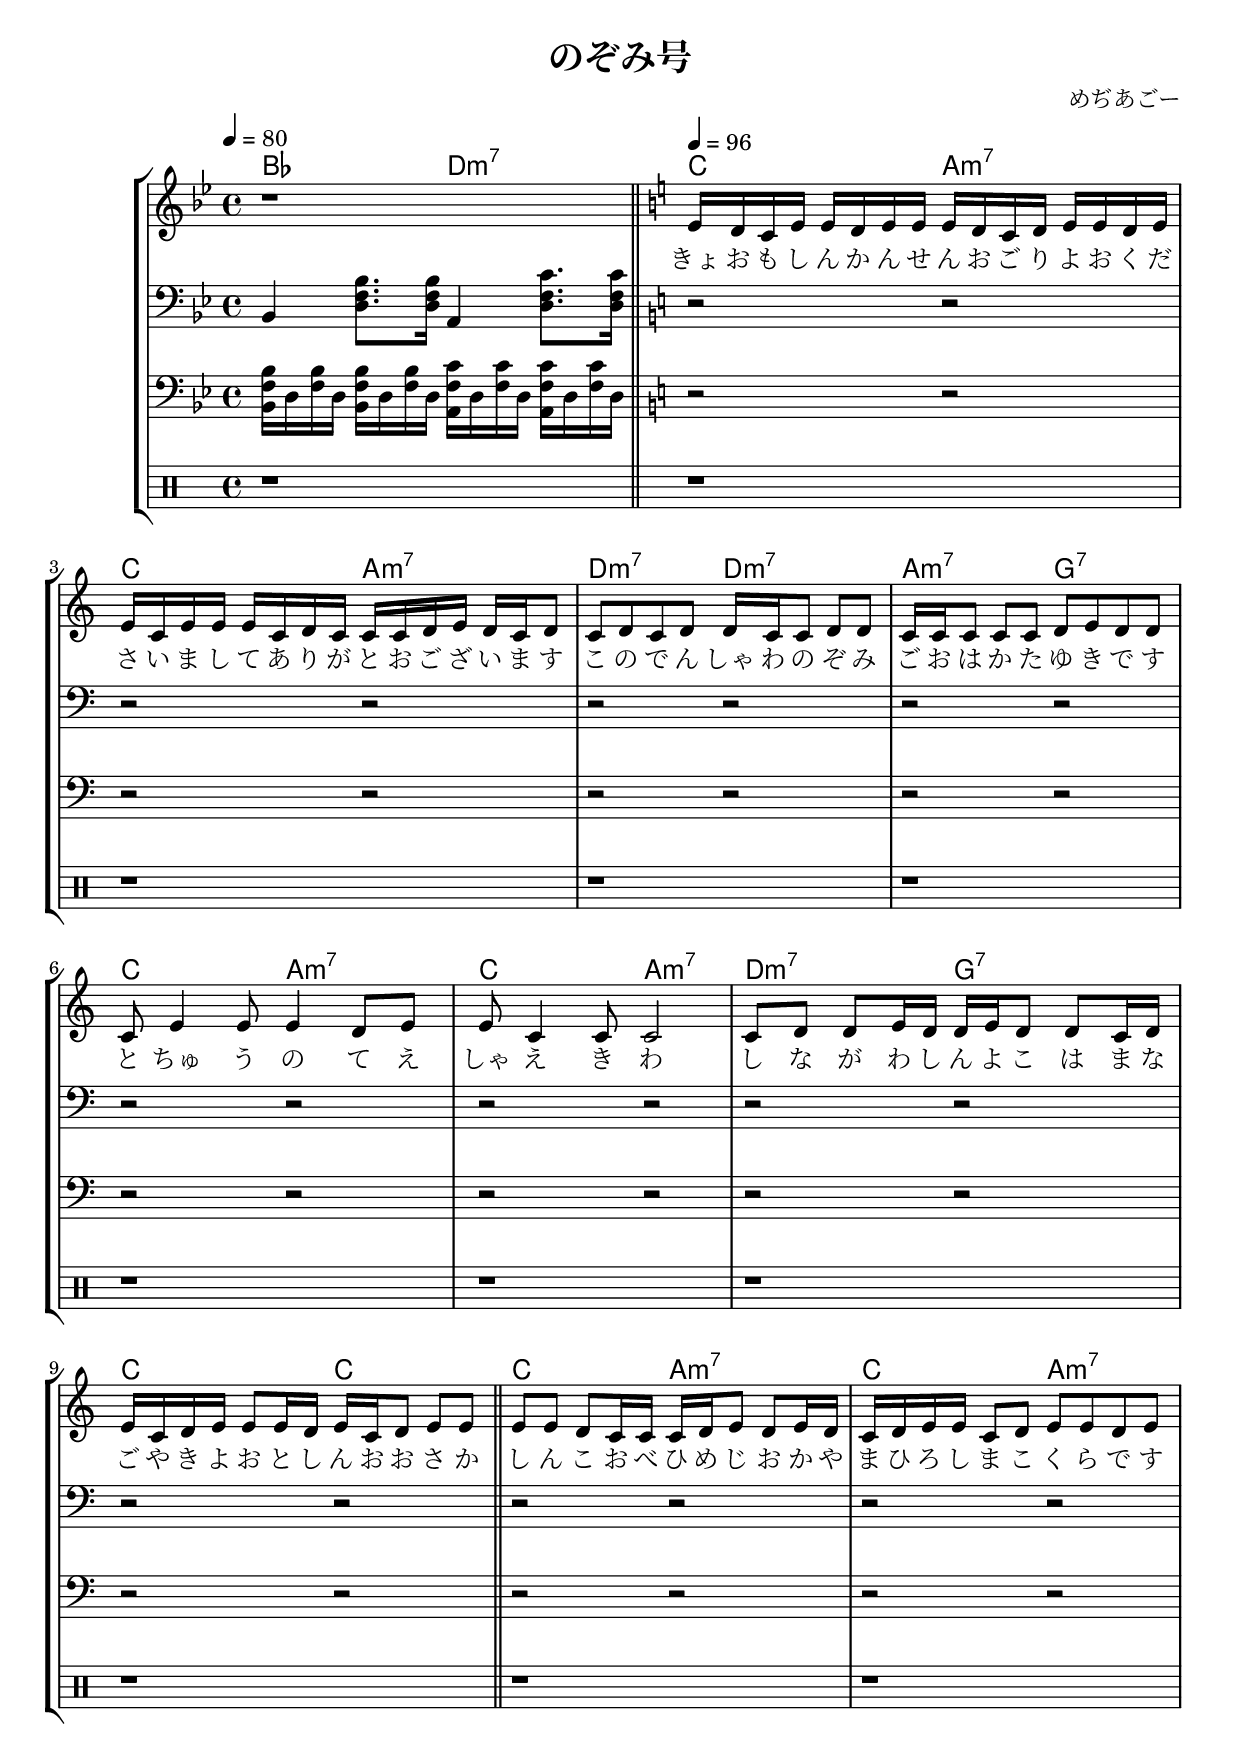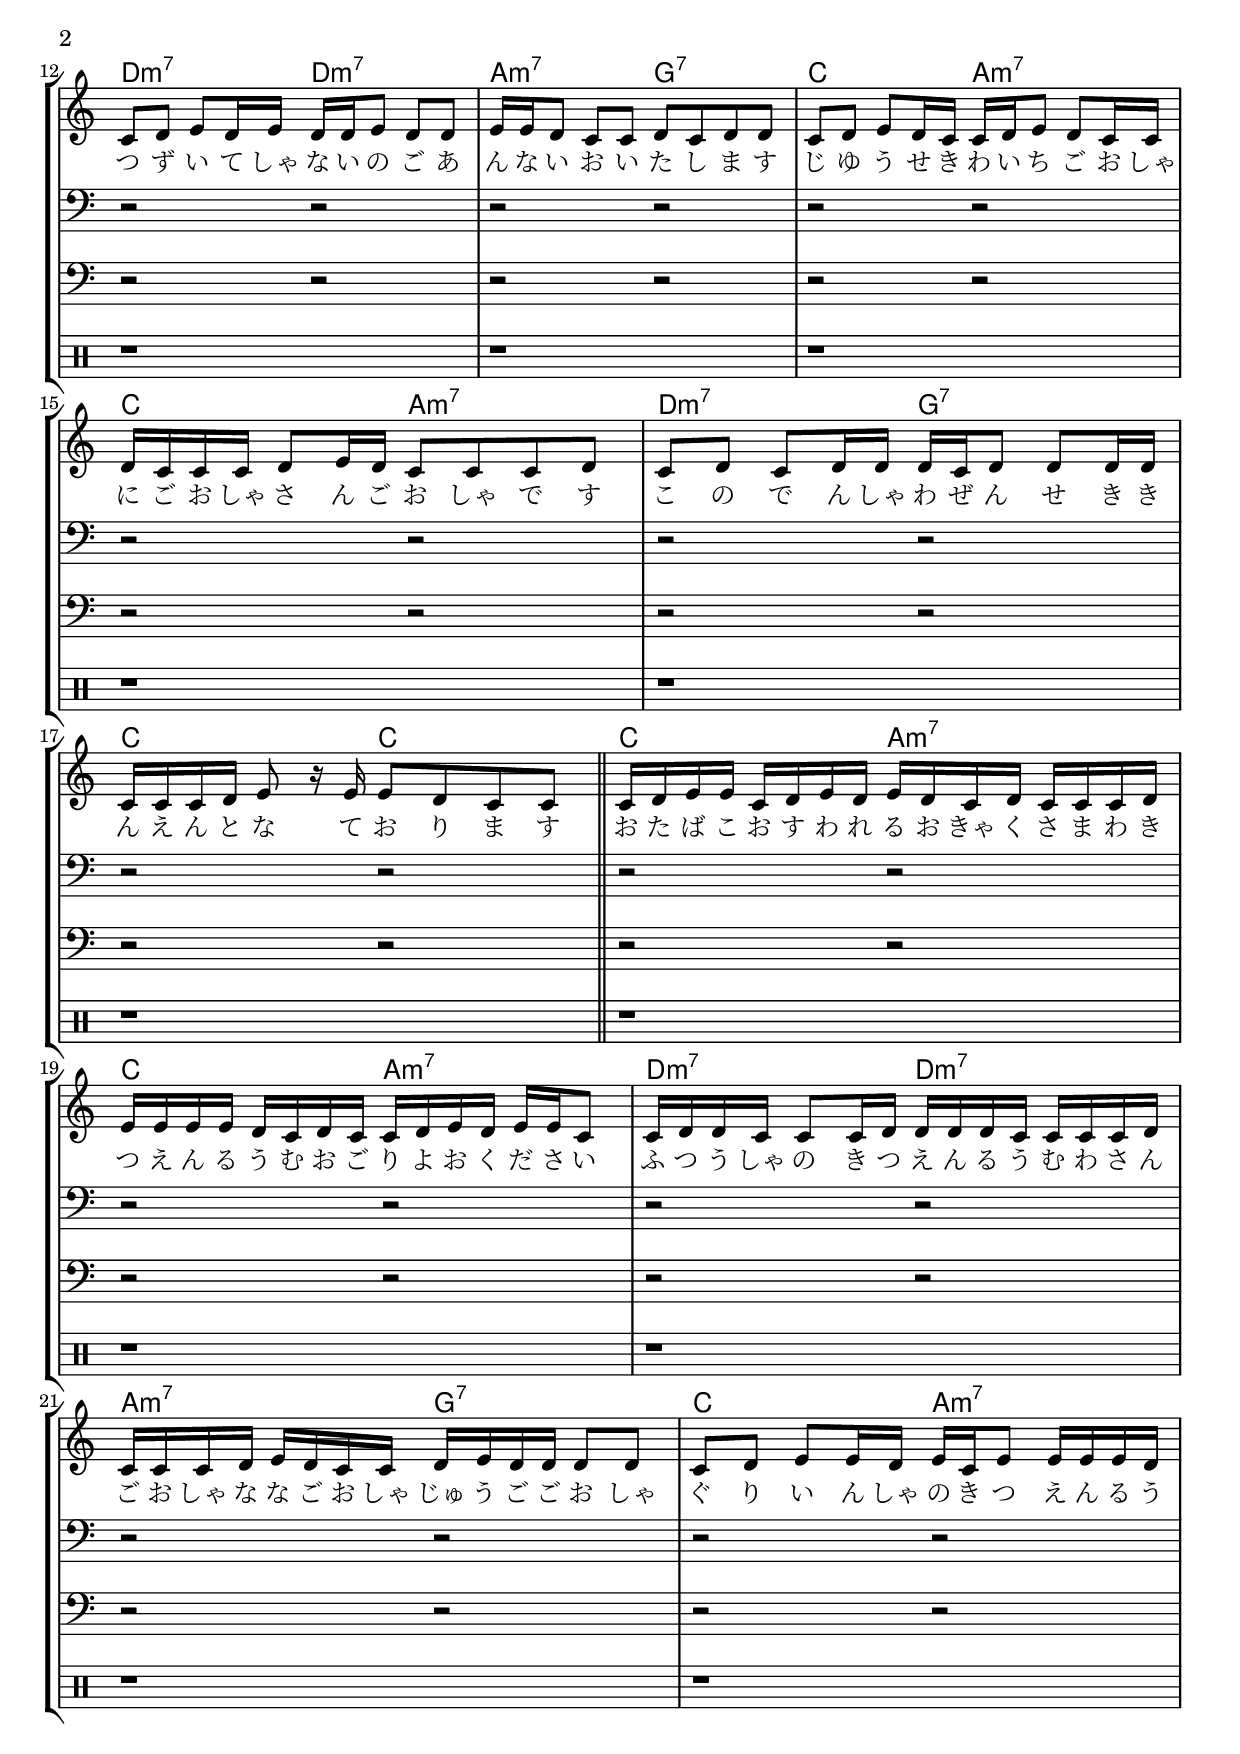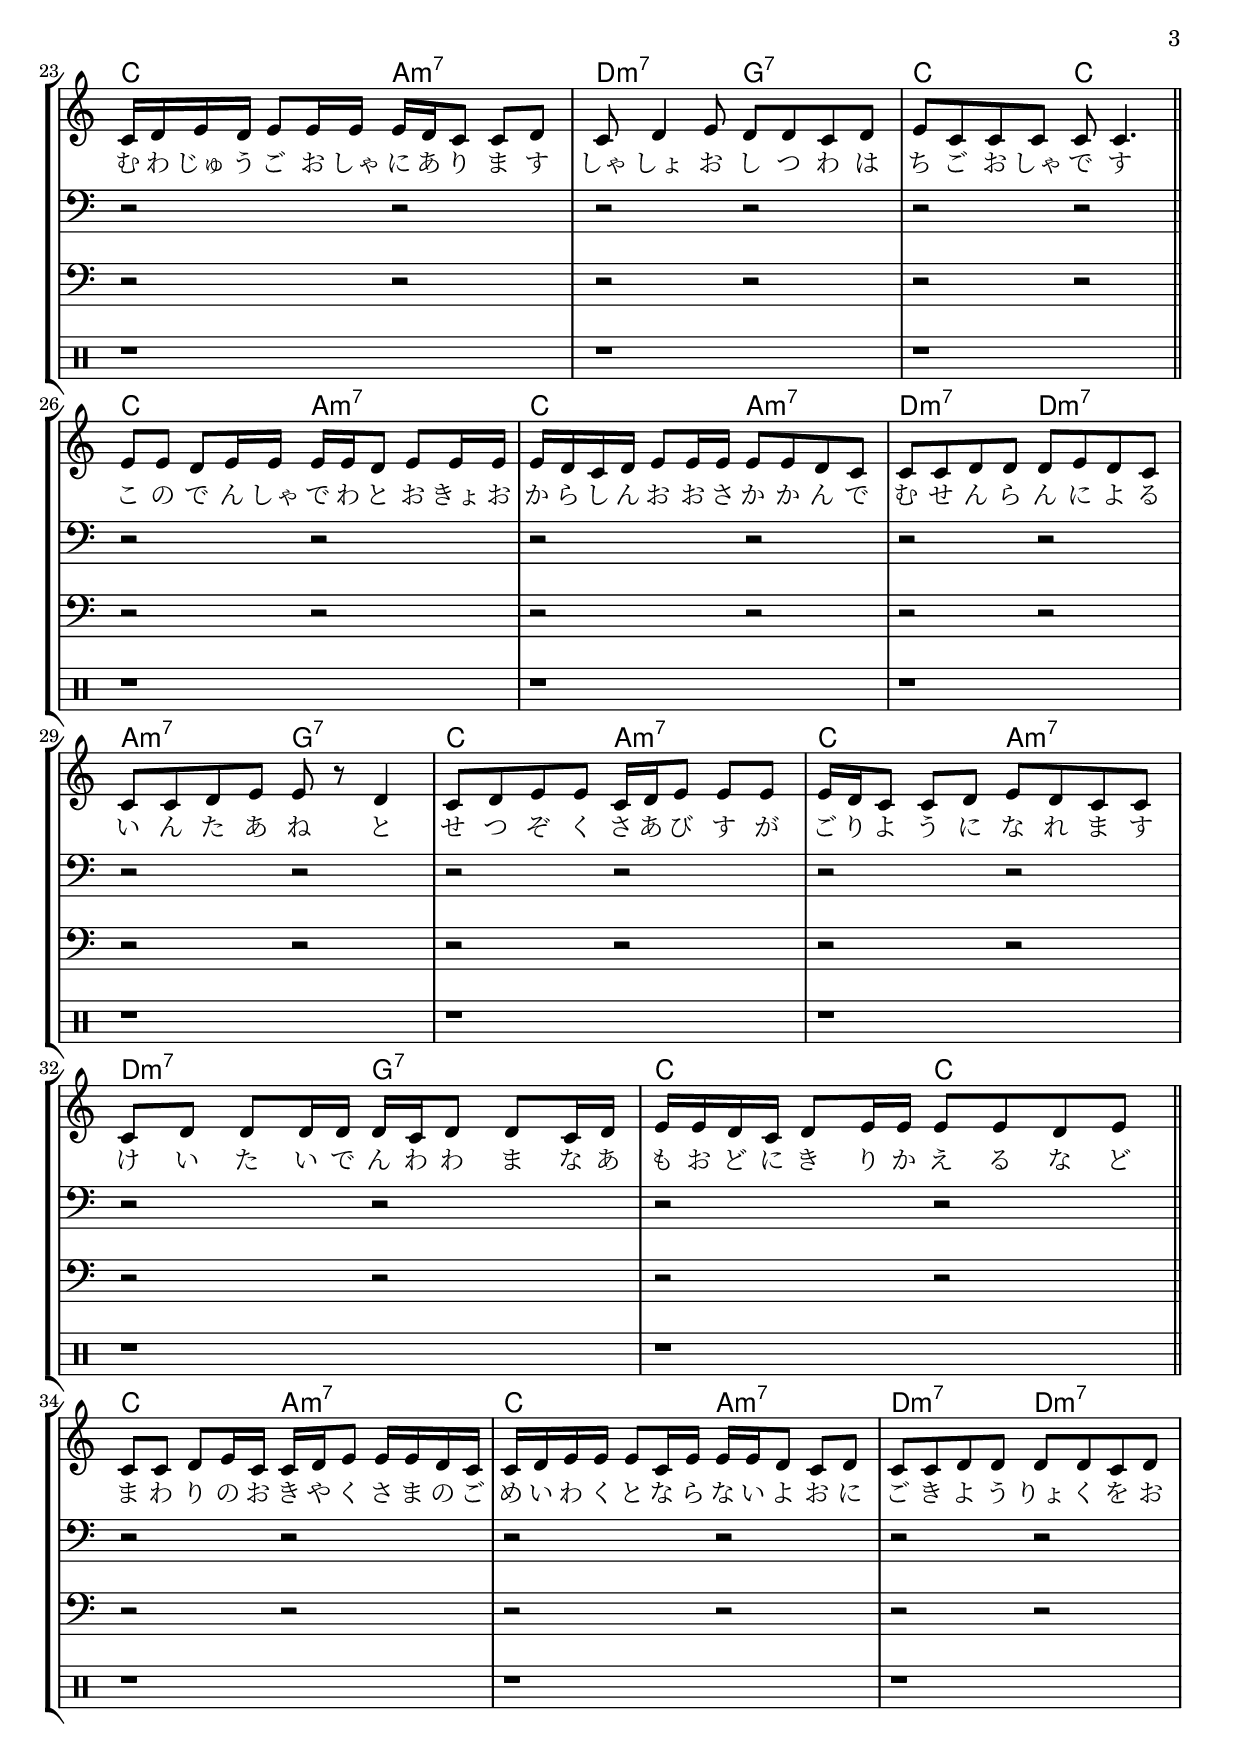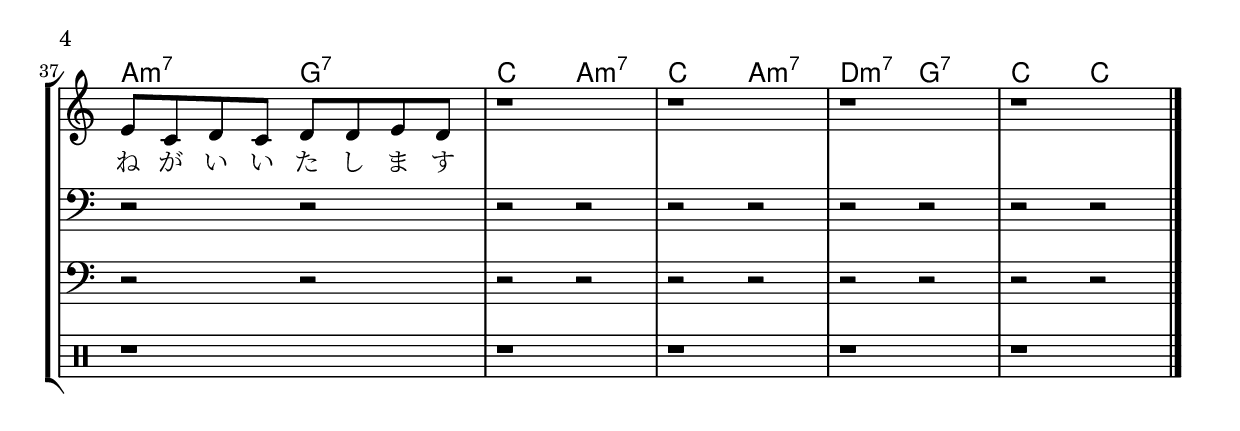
\version "2.12.1"

\header {
	title = \markup {のぞみ号}
	composer = \markup \center-column {めぢあごー}
}

harmony = \chordmode {
	bes2 d:min7 

	c a:min7 c a:min7 d:min7 d:min7 a:min7 g:7 c a:min7 c a:min7 d:min7 g:7 c c 

	c a:min7 c a:min7 d:min7 d:min7 a:min7 g:7 c a:min7 c a:min7 d:min7 g:7 c c 

	c a:min7 c a:min7 d:min7 d:min7 a:min7 g:7 c a:min7 c a:min7 d:min7 g:7 c c 

	c a:min7 c a:min7 d:min7 d:min7 a:min7 g:7 c a:min7 c a:min7 d:min7 g:7 c c 

	c a:min7 c a:min7 d:min7 d:min7 a:min7 g:7 c a:min7 c a:min7 d:min7 g:7 c c 
}

melody = {
	\key bes \major
	\tempo 4 = 80
	r1   
	\set Staff.midiInstrument = #"fss0.35"
		\key c \major
	\tempo 4 = 96
 e'16  d'16  c'16  e'16  e'16  d'16  e'16  e'16  e'16  d'16  c'16  d'16  e'16  e'16  d'16  e'16 
	e'16  c'16  e'16  e'16  e'16  c'16  d'16  c'16  c'16  c'16  d'16  e'16  d'16  c'16  d'8 
	c'8  d'8  c'8  d'8  d'16  c'16  c'8  d'8  d'8 
	c'16  c'16  c'8  c'8  c'8  d'8  e'8  d'8  d'8 
	c'8  e'4  e'8  e'4  d'8  e'8 
	e'8  c'4  c'8  c'2 
	c'8  d'8  d'8  e'16  d'16  d'16  e'16  d'8  d'8  c'16  d'16 
	e'16  c'16  d'16  e'16  e'8  e'16  d'16  e'16  c'16  d'8  e'8  e'8
	\set Staff.midiInstrument = #"fss0.35"
	 e'8  e'8  d'8  c'16  c'16  c'16  d'16  e'8  d'8  e'16  d'16 
	c'16  d'16  e'16  e'16  c'8  d'8  e'8  e'8  d'8  e'8 
	c'8  d'8  e'8  d'16  e'16  d'16  d'16  e'8  d'8  d'8 
	e'16  e'16  d'8  c'8  c'8  d'8  c'8  d'8  d'8 
	c'8  d'8  e'8  d'16  c'16  c'16  d'16  e'8  d'8  c'16  c'16 
	d'16  c'16  c'16  c'16  d'8  e'16  d'16  c'8  c'8  c'8  d'8 
	c'8  d'8  c'8  d'16  d'16  d'16  c'16  d'8  d'8  d'16  d'16 
	c'16  c'16  c'16  d'16  e'8  r16  e'16  e'8  d'8  c'8  c'8
	\set Staff.midiInstrument = #"fss0.35"
	 c'16  d'16  e'16  e'16  c'16  d'16  e'16  d'16  e'16  d'16  c'16  d'16  c'16  c'16  c'16  d'16 
	e'16  e'16  e'16  e'16  d'16  c'16  d'16  c'16  c'16  d'16  e'16  d'16  e'16  e'16  c'8 
	c'16  d'16  d'16  c'16  c'8  c'16  d'16  d'16  d'16  d'16  c'16  c'16  c'16  c'16  d'16 
	c'16  c'16  c'16  d'16  e'16  d'16  c'16  c'16  d'16  e'16  d'16  d'16  d'8  d'8 
	c'8  d'8  e'8  e'16  d'16  e'16  c'16  e'8  e'16  e'16  e'16  d'16 
	c'16  d'16  e'16  d'16  e'8  e'16  e'16  e'16  d'16  c'8  c'8  d'8 
	c'8  d'4  e'8  d'8  d'8  c'8  d'8 
	e'8  c'8  c'8  c'8  c'8  c'4.
	\set Staff.midiInstrument = #"fss0.35"
	 e'8  e'8  d'8  e'16  e'16  e'16  e'16  d'8  e'8  e'16  e'16 
	e'16  d'16  c'16  d'16  e'8  e'16  e'16  e'8  e'8  d'8  c'8 
	c'8  c'8  d'8  d'8  d'8  e'8  d'8  c'8 
	c'8  c'8  d'8  e'8  e'8  r8  d'4 
	c'8  d'8  e'8  e'8  c'16  d'16  e'8  e'8  e'8 
	e'16  d'16  c'8  c'8  d'8  e'8  d'8  c'8  c'8 
	c'8  d'8  d'8  d'16  d'16  d'16  c'16  d'8  d'8  c'16  d'16 
	e'16  e'16  d'16  c'16  d'8  e'16  e'16  e'8  e'8  d'8  e'8
	\set Staff.midiInstrument = #"fss0.35"
	 c'8  c'8  d'8  e'16  c'16  c'16  d'16  e'8  e'16  e'16  d'16  c'16 
	c'16  d'16  e'16  e'16  e'8  c'16  e'16  e'16  e'16  d'8  c'8  d'8 
	c'8  c'8  d'8  d'8  d'8  d'8  c'8  d'8 
	e'8  c'8  d'8  c'8  d'8  d'8  e'8  d'8
	r1 r1 r1 r1 	\bar "|."
}

words = \lyricmode {
	
	きょ  お  も  し  ん  か  ん  せ  ん  お  ご  り  よ  お  く  だ  さ  い  ま  し  て  あ  り  が  と  お  ご  ざ  い  ま  す  こ  の  で  ん  しゃ  わ  の  ぞ  み  ご  お  は  か  た  ゆ  き  で  す  と  ちゅ  う  の  て  え  しゃ  え  き  わ  し  な  が  わ  し  ん  よ  こ  は  ま  な  ご  や  き  よ  お  と  し  ん  お  お  さ  か  
	し  ん  こ  お  べ  ひ  め  じ  お  か  や  ま  ひ  ろ  し  ま  こ  く  ら  で  す  つ  ず  い  て  しゃ  な  い  の  ご  あ  ん  な  い  お  い  た  し  ま  す  じ  ゆ  う  せ  き  わ  い  ち  ご  お  しゃ  に  ご  お  しゃ  さ  ん  ご  お  しゃ  で  す  こ  の  で  ん  しゃ  わ  ぜ  ん  せ  き  き  ん  え  ん  と  な  て  お  り  ま  す  
	お  た  ば  こ  お  す  わ  れ  る  お  きゃ  く  さ  ま  わ  き  つ  え  ん  る  う  む  お  ご  り  よ  お  く  だ  さ  い  ふ  つ  う  しゃ  の  き  つ  え  ん  る  う  む  わ  さ  ん  ご  お  しゃ  な  な  ご  お  しゃ  じゅ  う  ご  ご  お  しゃ  ぐ  り  い  ん  しゃ  の  き  つ  え  ん  る  う  む  わ  じゅ  う  ご  お  しゃ  に  あ  り  ま  す  しゃ  しょ  お  し  つ  わ  は  ち  ご  お  しゃ  で  す  
	こ  の  で  ん  しゃ  で  わ  と  お  きょ  お  か  ら  し  ん  お  お  さ  か  か  ん  で  む  せ  ん  ら  ん  に  よ  る  い  ん  た  あ  ね  と  せ  つ  ぞ  く  さ  あ  び  す  が  ご  り  よ  う  に  な  れ  ま  す  け  い  た  い  で  ん  わ  わ  ま  な  あ  も  お  ど  に  き  り  か  え  る  な  ど  
	ま  わ  り  の  お  き  や  く  さ  ま  の  ご  め  い  わ  く  と  な  ら  な  い  よ  お  に  ご  き  よ  う  りょ  く  を  お  ね  が  い  い  た  し  ま  す  
}

tempochange = {
	\tempo 4 = 80
	r1 \bar "||"
	\tempo 4 = 96
	r1 | r1 | r1 | r1 | r1 | r1 | r1 | r1 \bar "||"
	\tempo 4 = 96
	r1 | r1 | r1 | r1 | r1 | r1 | r1 | r1 \bar "||"
	\tempo 4 = 96
	r1 | r1 | r1 | r1 | r1 | r1 | r1 | r1 \bar "||"
	\tempo 4 = 96
	r1 | r1 | r1 | r1 | r1 | r1 | r1 | r1 \bar "||"
	\tempo 4 = 96
	r1 | r1 | r1 | r1 | r1 | r1 | r1 | r1 \bar "|."
}

mainacc = {
	\clef bass
	\set Staff.midiInstrument = #"Music box"
	\key bes \major
	\tempo 4 = 80
	bes,4 <d f bes>8. <d f bes>16
	a,4 <d f c'>8. <d f c'>16
	\bar "||"

	\set Staff.midiInstrument = #"Acoustic grand"
	\key c \major
	\tempo 4 = 96
	r2
	r2
	r2
	r2
	r2
	r2
	r2
	r2
	r2
	r2
	r2
	r2
	r2
	r2
	r2
	r2
	\bar "||"

	\set Staff.midiInstrument = #"Acoustic grand"
	r2
	r2
	r2
	r2
	r2
	r2
	r2
	r2
	r2
	r2
	r2
	r2
	r2
	r2
	r2
	r2
	\bar "||"

	\set Staff.midiInstrument = #"Acoustic grand"
	r2
	r2
	r2
	r2
	r2
	r2
	r2
	r2
	r2
	r2
	r2
	r2
	r2
	r2
	r2
	r2
	\bar "||"

	\set Staff.midiInstrument = #"Acoustic grand"
	r2
	r2
	r2
	r2
	r2
	r2
	r2
	r2
	r2
	r2
	r2
	r2
	r2
	r2
	r2
	r2
	\bar "||"

	\set Staff.midiInstrument = #"Acoustic grand"
	r2
	r2
	r2
	r2
	r2
	r2
	r2
	r2
	r2
	r2
	r2
	r2
	r2
	r2
	r2
	r2
	\bar "|."
}

subacc = {
	\clef bass
	\set Staff.midiInstrument = #"Music box"
	\key bes \major
	\tempo 4 = 80
	<bes, f bes>16 d16 <f bes>16 d16   <bes, f bes>16 d16 <f bes>16 d16
	<a, f c'>16 d16 <f c'>16 d16   <a, f c'>16 d16 <f c'>16 d16
	\bar "||"

	\set Staff.midiInstrument = #"Acoustic grand"
	\key c \major
	\tempo 4 = 96
	r2
	r2
	r2
	r2
	r2
	r2
	r2
	r2
	r2
	r2
	r2
	r2
	r2
	r2
	r2
	r2
	\bar "||"

	\set Staff.midiInstrument = #"Acoustic grand"
	r2
	r2
	r2
	r2
	r2
	r2
	r2
	r2
	r2
	r2
	r2
	r2
	r2
	r2
	r2
	r2
	\bar "||"

	\set Staff.midiInstrument = #"Acoustic grand"
	r2
	r2
	r2
	r2
	r2
	r2
	r2
	r2
	r2
	r2
	r2
	r2
	r2
	r2
	r2
	r2
	\bar "||"

	\set Staff.midiInstrument = #"Acoustic grand"
	r2
	r2
	r2
	r2
	r2
	r2
	r2
	r2
	r2
	r2
	r2
	r2
	r2
	r2
	r2
	r2
	\bar "||"

	\set Staff.midiInstrument = #"Acoustic grand"
	r2
	r2
	r2
	r2
	r2
	r2
	r2
	r2
	r2
	r2
	r2
	r2
	r2
	r2
	r2
	r2
	\bar "|."
}

percA = {
	\drummode {
	r1 \bar "||"
	r1 |r1 |r1 |r1 |r1 |r1 |r1 |r1 \bar "||"
	r1 |r1 |r1 |r1 |r1 |r1 |r1 |r1 \bar "||"
	r1 |r1 |r1 |r1 |r1 |r1 |r1 |r1 \bar "||"
	r1 |r1 |r1 |r1 |r1 |r1 |r1 |r1 \bar "||"
	r1 |r1 |r1 |r1 |r1 |r1 |r1 |r1 \bar "|."
	}
}

percB = {
	\drummode {
	r1 \bar "||"
	r1 |r1 |r1 |r1 |r1 |r1 |r1 |r1 \bar "||"
	r1 |r1 |r1 |r1 |r1 |r1 |r1 |r1 \bar "||"
	r1 |r1 |r1 |r1 |r1 |r1 |r1 |r1 \bar "||"
	r1 |r1 |r1 |r1 |r1 |r1 |r1 |r1 \bar "||"
	r1 |r1 |r1 |r1 |r1 |r1 |r1 |r1 \bar "|."
	}
}

percC = {
	\drummode {
	r1 \bar "||"
	r1 |r1 |r1 |r1 |r1 |r1 |r1 |r1 \bar "||"
	r1 |r1 |r1 |r1 |r1 |r1 |r1 |r1 \bar "||"
	r1 |r1 |r1 |r1 |r1 |r1 |r1 |r1 \bar "||"
	r1 |r1 |r1 |r1 |r1 |r1 |r1 |r1 \bar "||"
	r1 |r1 |r1 |r1 |r1 |r1 |r1 |r1 \bar "|."
	}
}

percD = {
	\drummode {
	r1 \bar "||"
	r1 |r1 |r1 |r1 |r1 |r1 |r1 |r1 \bar "||"
	r1 |r1 |r1 |r1 |r1 |r1 |r1 |r1 \bar "||"
	r1 |r1 |r1 |r1 |r1 |r1 |r1 |r1 \bar "||"
	r1 |r1 |r1 |r1 |r1 |r1 |r1 |r1 \bar "||"
	r1 |r1 |r1 |r1 |r1 |r1 |r1 |r1 \bar "|."
	}
}

percE = {
	\drummode {
	r1 \bar "||"
	r1 |r1 |r1 |r1 |r1 |r1 |r1 |r1 \bar "||"
	r1 |r1 |r1 |r1 |r1 |r1 |r1 |r1 \bar "||"
	r1 |r1 |r1 |r1 |r1 |r1 |r1 |r1 \bar "||"
	r1 |r1 |r1 |r1 |r1 |r1 |r1 |r1 \bar "||"
	r1 |r1 |r1 |r1 |r1 |r1 |r1 |r1 \bar "|."
	}
}

\score {
	<<
		\new StaffGroup <<
			\new ChordNames {\harmony}
			\new Voice = "melody" {\melody}
			\new Lyrics \lyricsto "melody" \words
			\new Staff = "mainacc" {\mainacc}
			\new Staff = "subacc" {\subacc}
			\new DrumStaff <<
				\new DrumVoice {\percA}
				\new DrumVoice {\percB}
				\new DrumVoice {\percC}
				\new DrumVoice {\percD}
				\new DrumVoice {\percE}
			>>
		>>
	>>
	\layout { }
}
